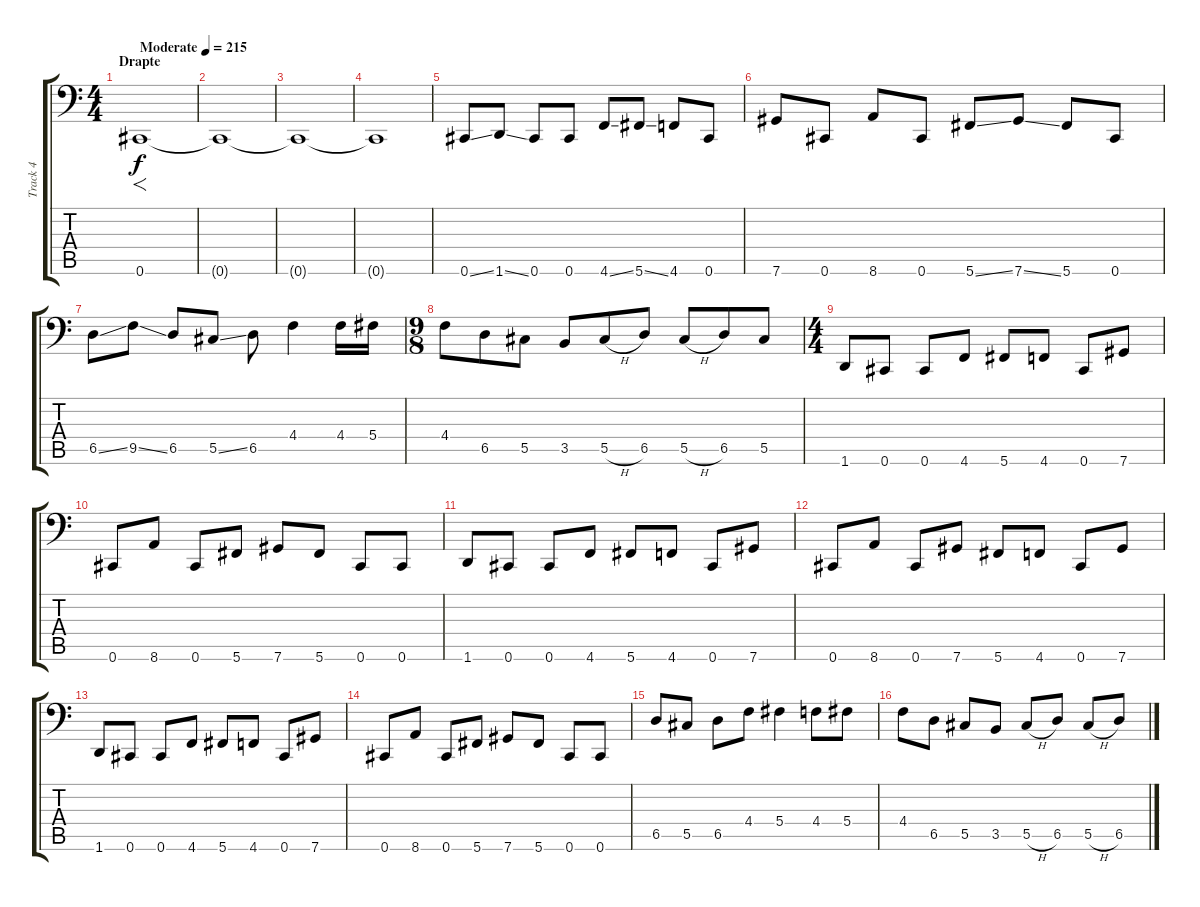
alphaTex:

\track ("Track 4" "Track 4") {instrument electricbassfinger}
\staff {score tabs}
\tuning (Eb3 Bb2 Gb2 Db2 Ab1 Db1) {hide}
\ts (4 4)
\section ("" "Drapte")
\tempo (215 "Moderate")
\clef f4
\ks c
0.6.1{f dy f instrument electricbassfinger} |
0.6{t}.1 |
0.6{t}.1 |
0.6{t}.1 |
0.6{ss}.8 1.6{ss}.8 0.6.8 0.6.8 4.6{ss}.8 5.6{ss}.8 4.6.8 0.6.8 |
7.6.8 0.6.8 8.6.8 0.6.8 5.6{ss}.8 7.6{ss}.8 5.6.8 0.6.8 |
6.5{ss}.8 9.5{ss}.8 6.5.8 5.5{ss}.8 6.5.8 4.4.4 4.4.16 5.4.16 |
\ts (9 8)
4.4.8 6.5.8 5.5.8 3.5.8 5.5{h}.8 6.5.8 5.5{h}.8 6.5.8 5.5.8 |
\ts (4 4)
1.6.8 0.6.8 0.6.8 4.6.8 5.6.8 4.6.8 0.6.8 7.6.8 |
0.6.8 8.6.8 0.6.8 5.6.8 7.6.8 5.6.8 0.6.8 0.6.8 |
1.6.8 0.6.8 0.6.8 4.6.8 5.6.8 4.6.8 0.6.8 7.6.8 |
0.6.8 8.6.8 0.6.8 7.6.8 5.6.8 4.6.8 0.6.8 7.6.8 |
1.6.8 0.6.8 0.6.8 4.6.8 5.6.8 4.6.8 0.6.8 7.6.8 |
0.6.8 8.6.8 0.6.8 5.6.8 7.6.8 5.6.8 0.6.8 0.6.8 |
6.5.8 5.5.8 6.5.8 4.4.8 5.4.4 4.4.8 5.4.8 |
4.4.8 6.5.8 5.5.8 3.5.8 5.5{h}.8 6.5.8 5.5{h}.8 6.5.8
